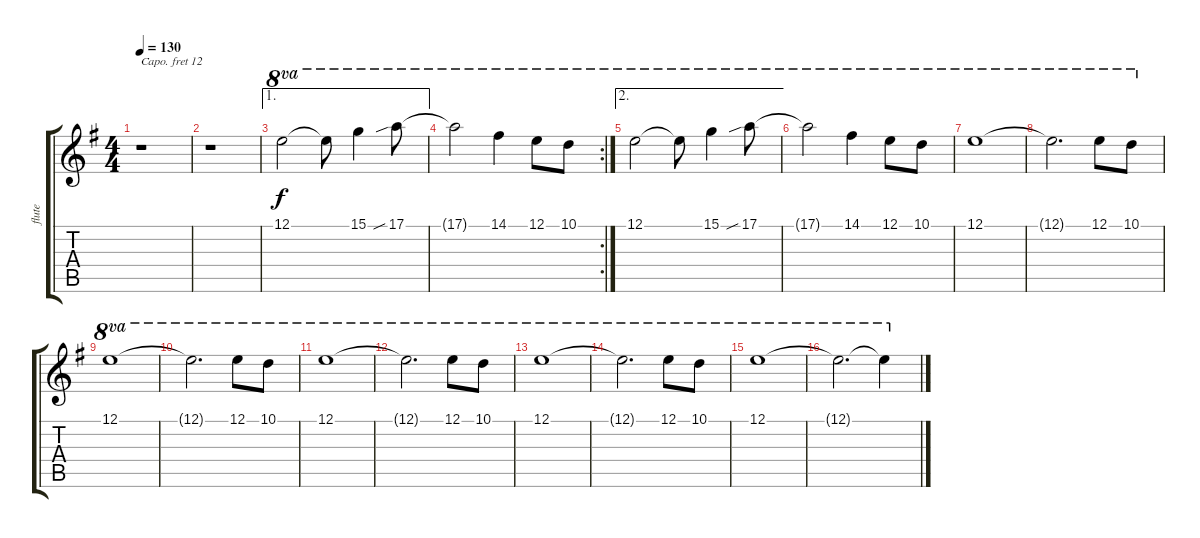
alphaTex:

\track ("flute" "flute") {instrument flute}
\staff {score tabs}
\capo 12
\tuning (E4 B3 G3 D3 A2 E2) {hide}
\ts (4 4)
\tempo 130
\clef g2
\ks g
r.1{dy f} |
r.1 |
\ae 1
12.1.2{ot 8va} 12.1{t}.8{ot 8va} 15.1.4{ot 8va} 17.1{sib}.8{ot 8va} |
\rc 2
17.1{t}.2{ot 8va} 14.1.4{ot 8va} 12.1.8{ot 8va} 10.1.8{ot 8va} |
\ae 2
12.1.2{ot 8va} 12.1{t}.8{ot 8va} 15.1.4{ot 8va} 17.1{sib}.8{ot 8va} |
17.1{t}.2{ot 8va} 14.1.4{ot 8va} 12.1.8{ot 8va} 10.1.8{ot 8va} |
12.1.1{ot 8va} |
12.1{t}.2{d ot 8va} 12.1.8{ot 8va} 10.1.8{ot 8va} |
12.1.1{ot 8va} |
12.1{t}.2{d ot 8va} 12.1.8{ot 8va} 10.1.8{ot 8va} |
12.1.1{ot 8va} |
12.1{t}.2{d ot 8va} 12.1.8{ot 8va} 10.1.8{ot 8va} |
12.1.1{ot 8va} |
12.1{t}.2{d ot 8va} 12.1.8{ot 8va} 10.1.8{ot 8va} |
12.1.1{ot 8va} |
12.1{t}.2{d ot 8va} 12.1{t}.4{ot 8va}
